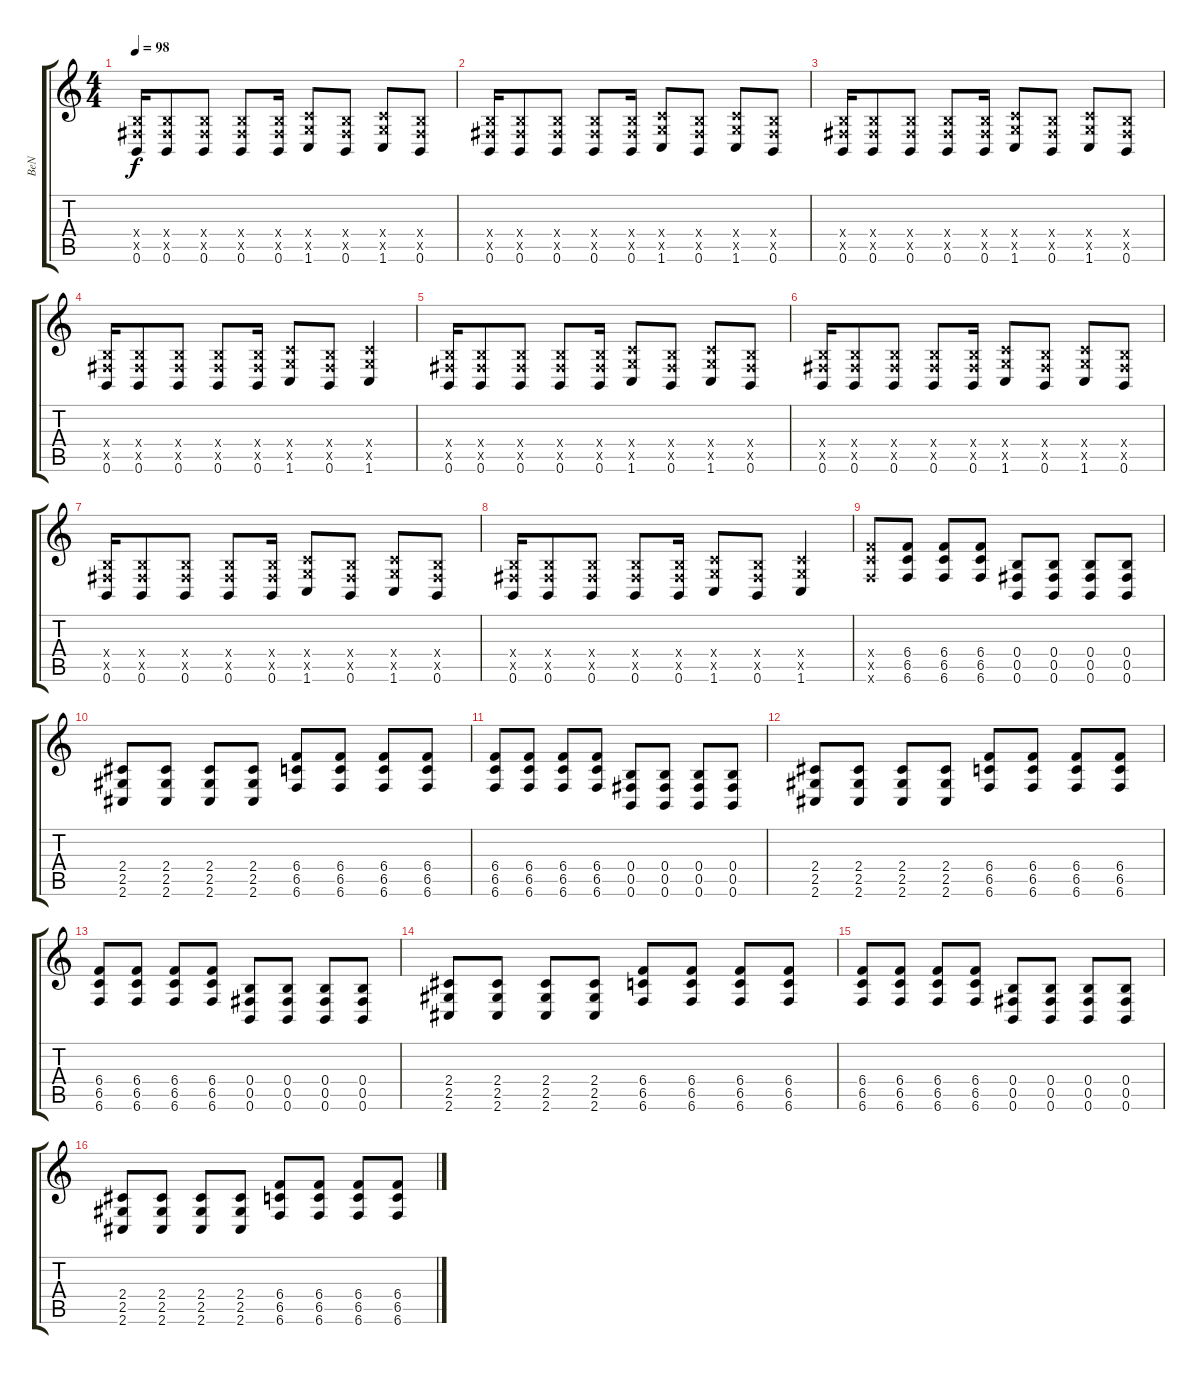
\track ("BeN" "BeN") {instrument distortionguitar}
\staff {score tabs}
\tuning (Db4 Ab3 E3 B2 Gb2 B1) {hide}
\ts (4 4)
\tempo 98
\clef g2
\ks c
(0.4{x} 0.5{x} 0.6).16{dy f instrument guitarharmonics} (0.4{x} 0.5{x} 0.6).8 (0.4{x} 0.5{x} 0.6).8 (0.4{x} 0.5{x} 0.6).8 (0.4{x} 0.5{x} 0.6).16 (1.4{x} 1.5{x} 1.6).8 (0.4{x} 0.5{x} 0.6).8 (1.4{x} 1.5{x} 1.6).8 (0.4{x} 0.5{x} 0.6).8 |
(0.4{x} 0.5{x} 0.6).16{instrument guitarharmonics} (0.4{x} 0.5{x} 0.6).8 (0.4{x} 0.5{x} 0.6).8 (0.4{x} 0.5{x} 0.6).8 (0.4{x} 0.5{x} 0.6).16 (1.4{x} 1.5{x} 1.6).8 (0.4{x} 0.5{x} 0.6).8 (1.4{x} 1.5{x} 1.6).8 (0.4{x} 0.5{x} 0.6).8 |
(0.4{x} 0.5{x} 0.6).16{instrument guitarharmonics} (0.4{x} 0.5{x} 0.6).8 (0.4{x} 0.5{x} 0.6).8 (0.4{x} 0.5{x} 0.6).8 (0.4{x} 0.5{x} 0.6).16 (1.4{x} 1.5{x} 1.6).8 (0.4{x} 0.5{x} 0.6).8 (1.4{x} 1.5{x} 1.6).8 (0.4{x} 0.5{x} 0.6).8 |
(0.4{x} 0.5{x} 0.6).16{instrument guitarharmonics} (0.4{x} 0.5{x} 0.6).8 (0.4{x} 0.5{x} 0.6).8 (0.4{x} 0.5{x} 0.6).8 (0.4{x} 0.5{x} 0.6).16 (1.4{x} 1.5{x} 1.6).8 (0.4{x} 0.5{x} 0.6).8 (1.4{x} 1.5{x} 1.6).4 |
(0.4{x} 0.5{x} 0.6).16{instrument guitarharmonics} (0.4{x} 0.5{x} 0.6).8 (0.4{x} 0.5{x} 0.6).8 (0.4{x} 0.5{x} 0.6).8 (0.4{x} 0.5{x} 0.6).16 (1.4{x} 1.5{x} 1.6).8 (0.4{x} 0.5{x} 0.6).8 (1.4{x} 1.5{x} 1.6).8 (0.4{x} 0.5{x} 0.6).8 |
(0.4{x} 0.5{x} 0.6).16{instrument guitarharmonics} (0.4{x} 0.5{x} 0.6).8 (0.4{x} 0.5{x} 0.6).8 (0.4{x} 0.5{x} 0.6).8 (0.4{x} 0.5{x} 0.6).16 (1.4{x} 1.5{x} 1.6).8 (0.4{x} 0.5{x} 0.6).8 (1.4{x} 1.5{x} 1.6).8 (0.4{x} 0.5{x} 0.6).8 |
(0.4{x} 0.5{x} 0.6).16{instrument guitarharmonics} (0.4{x} 0.5{x} 0.6).8 (0.4{x} 0.5{x} 0.6).8 (0.4{x} 0.5{x} 0.6).8 (0.4{x} 0.5{x} 0.6).16 (1.4{x} 1.5{x} 1.6).8 (0.4{x} 0.5{x} 0.6).8 (1.4{x} 1.5{x} 1.6).8 (0.4{x} 0.5{x} 0.6).8 |
(0.4{x} 0.5{x} 0.6).16{instrument guitarharmonics} (0.4{x} 0.5{x} 0.6).8 (0.4{x} 0.5{x} 0.6).8 (0.4{x} 0.5{x} 0.6).8 (0.4{x} 0.5{x} 0.6).16 (1.4{x} 1.5{x} 1.6).8 (0.4{x} 0.5{x} 0.6).8 (1.4{x} 1.5{x} 1.6).4 |
(6.4{x} 6.5{x} 6.6{x}).8{volume 16 instrument distortionguitar} (6.4 6.5 6.6).8 (6.4 6.5 6.6).8 (6.4 6.5 6.6).8 (0.4 0.5 0.6).8 (0.4 0.5 0.6).8 (0.4 0.5 0.6).8 (0.4 0.5 0.6).8 |
(2.4 2.5 2.6).8 (2.4 2.5 2.6).8 (2.4 2.5 2.6).8 (2.4 2.5 2.6).8 (6.4 6.5 6.6).8 (6.4 6.5 6.6).8 (6.4 6.5 6.6).8 (6.4 6.5 6.6).8 |
(6.4 6.5 6.6).8 (6.4 6.5 6.6).8 (6.4 6.5 6.6).8 (6.4 6.5 6.6).8 (0.4 0.5 0.6).8 (0.4 0.5 0.6).8 (0.4 0.5 0.6).8 (0.4 0.5 0.6).8 |
(2.4 2.5 2.6).8 (2.4 2.5 2.6).8 (2.4 2.5 2.6).8 (2.4 2.5 2.6).8 (6.4 6.5 6.6).8 (6.4 6.5 6.6).8 (6.4 6.5 6.6).8 (6.4 6.5 6.6).8 |
(6.4 6.5 6.6).8 (6.4 6.5 6.6).8 (6.4 6.5 6.6).8 (6.4 6.5 6.6).8 (0.4 0.5 0.6).8 (0.4 0.5 0.6).8 (0.4 0.5 0.6).8 (0.4 0.5 0.6).8 |
(2.4 2.5 2.6).8 (2.4 2.5 2.6).8 (2.4 2.5 2.6).8 (2.4 2.5 2.6).8 (6.4 6.5 6.6).8 (6.4 6.5 6.6).8 (6.4 6.5 6.6).8 (6.4 6.5 6.6).8 |
(6.4 6.5 6.6).8 (6.4 6.5 6.6).8 (6.4 6.5 6.6).8 (6.4 6.5 6.6).8 (0.4 0.5 0.6).8 (0.4 0.5 0.6).8 (0.4 0.5 0.6).8 (0.4 0.5 0.6).8 |
(2.4 2.5 2.6).8 (2.4 2.5 2.6).8 (2.4 2.5 2.6).8 (2.4 2.5 2.6).8 (6.4 6.5 6.6).8 (6.4 6.5 6.6).8 (6.4 6.5 6.6).8 (6.4 6.5 6.6).8
